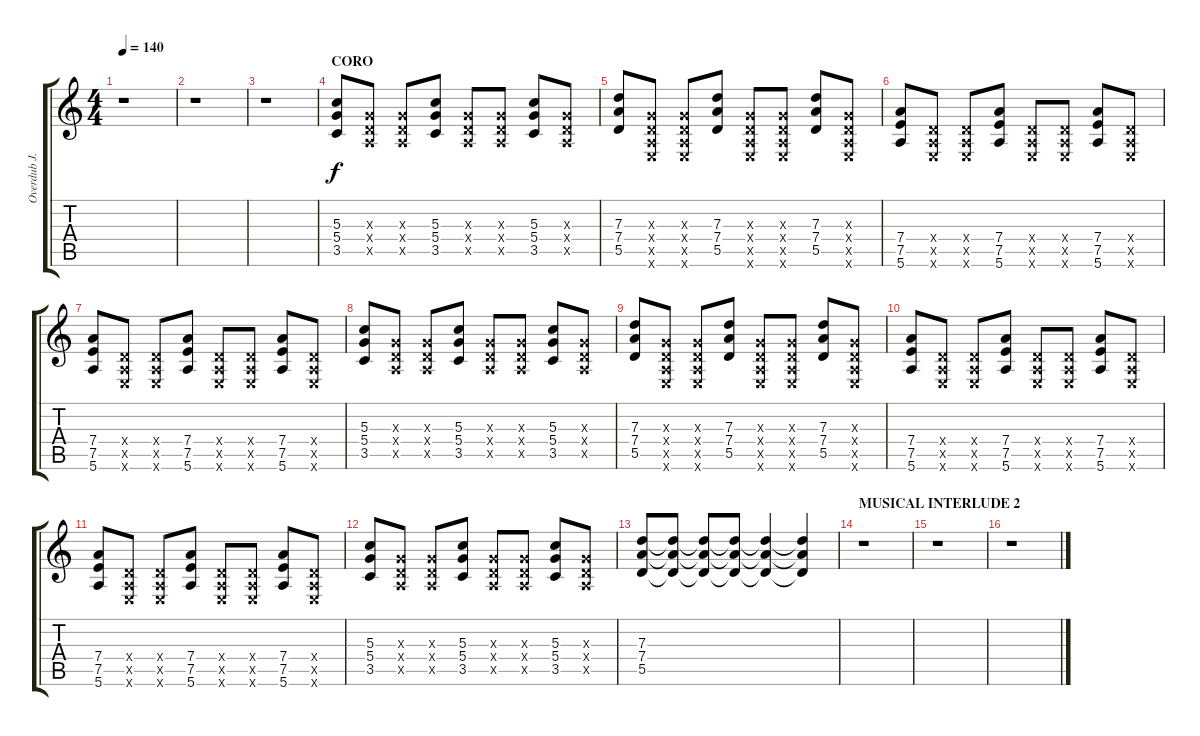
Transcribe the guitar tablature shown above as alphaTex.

\track ("Overdub J.C. Vertti" "Overdub J.") {instrument distortionguitar}
\staff {score tabs}
\tuning (E4 B3 G3 D3 A2 E2) {hide}
\ts (4 4)
\tempo 140
\clef g2
\ks c
r.1{dy f} |
r.1 |
r.1 |
\section ("" "CORO")
(5.3 5.4 3.5).8 (0.3{x} 0.4{x} 0.5{x}).8 (0.3{x} 0.4{x} 0.5{x}).8 (5.3 5.4 3.5).8 (0.3{x} 0.4{x} 0.5{x}).8 (0.3{x} 0.4{x} 0.5{x}).8 (5.3 5.4 3.5).8 (0.3{x} 0.4{x} 0.5{x}).8 |
(7.3 7.4 5.5).8 (0.3{x} 0.4{x} 0.5{x} 0.6{x}).8 (0.3{x} 0.4{x} 0.5{x} 0.6{x}).8 (7.3 7.4 5.5).8 (0.3{x} 0.4{x} 0.5{x} 0.6{x}).8 (0.3{x} 0.4{x} 0.5{x} 0.6{x}).8 (7.3 7.4 5.5).8 (0.3{x} 0.4{x} 0.5{x} 0.6{x}).8 |
(7.4 7.5 5.6).8 (0.4{x} 0.5{x} 0.6{x}).8 (0.4{x} 0.5{x} 0.6{x}).8 (7.4 7.5 5.6).8 (0.4{x} 0.5{x} 0.6{x}).8 (0.4{x} 0.5{x} 0.6{x}).8 (7.4 7.5 5.6).8 (0.4{x} 0.5{x} 0.6{x}).8 |
(7.4 7.5 5.6).8 (0.4{x} 0.5{x} 0.6{x}).8 (0.4{x} 0.5{x} 0.6{x}).8 (7.4 7.5 5.6).8 (0.4{x} 0.5{x} 0.6{x}).8 (0.4{x} 0.5{x} 0.6{x}).8 (7.4 7.5 5.6).8 (0.4{x} 0.5{x} 0.6{x}).8 |
(5.3 5.4 3.5).8 (0.3{x} 0.4{x} 0.5{x}).8 (0.3{x} 0.4{x} 0.5{x}).8 (5.3 5.4 3.5).8 (0.3{x} 0.4{x} 0.5{x}).8 (0.3{x} 0.4{x} 0.5{x}).8 (5.3 5.4 3.5).8 (0.3{x} 0.4{x} 0.5{x}).8 |
(7.3 7.4 5.5).8 (0.3{x} 0.4{x} 0.5{x} 0.6{x}).8 (0.3{x} 0.4{x} 0.5{x} 0.6{x}).8 (7.3 7.4 5.5).8 (0.3{x} 0.4{x} 0.5{x} 0.6{x}).8 (0.3{x} 0.4{x} 0.5{x} 0.6{x}).8 (7.3 7.4 5.5).8 (0.3{x} 0.4{x} 0.5{x} 0.6{x}).8 |
(7.4 7.5 5.6).8 (0.4{x} 0.5{x} 0.6{x}).8 (0.4{x} 0.5{x} 0.6{x}).8 (7.4 7.5 5.6).8 (0.4{x} 0.5{x} 0.6{x}).8 (0.4{x} 0.5{x} 0.6{x}).8 (7.4 7.5 5.6).8 (0.4{x} 0.5{x} 0.6{x}).8 |
(7.4 7.5 5.6).8 (0.4{x} 0.5{x} 0.6{x}).8 (0.4{x} 0.5{x} 0.6{x}).8 (7.4 7.5 5.6).8 (0.4{x} 0.5{x} 0.6{x}).8 (0.4{x} 0.5{x} 0.6{x}).8 (7.4 7.5 5.6).8 (0.4{x} 0.5{x} 0.6{x}).8 |
(5.3 5.4 3.5).8 (0.3{x} 0.4{x} 0.5{x}).8 (0.3{x} 0.4{x} 0.5{x}).8 (5.3 5.4 3.5).8 (0.3{x} 0.4{x} 0.5{x}).8 (0.3{x} 0.4{x} 0.5{x}).8 (5.3 5.4 3.5).8 (0.3{x} 0.4{x} 0.5{x}).8 |
(7.3 7.4 5.5).8 (7.3{t} 7.4{t} 5.5{t}).8 (7.3{t} 7.4{t} 5.5{t}).8 (7.3{t} 7.4{t} 5.5{t}).8 (7.3{t} 7.4{t} 5.5{t}).4 (7.3{t} 7.4{t} 5.5{t}).4 |
\section ("" "MUSICAL INTERLUDE 2")
r.1 |
r.1 |
r.1
